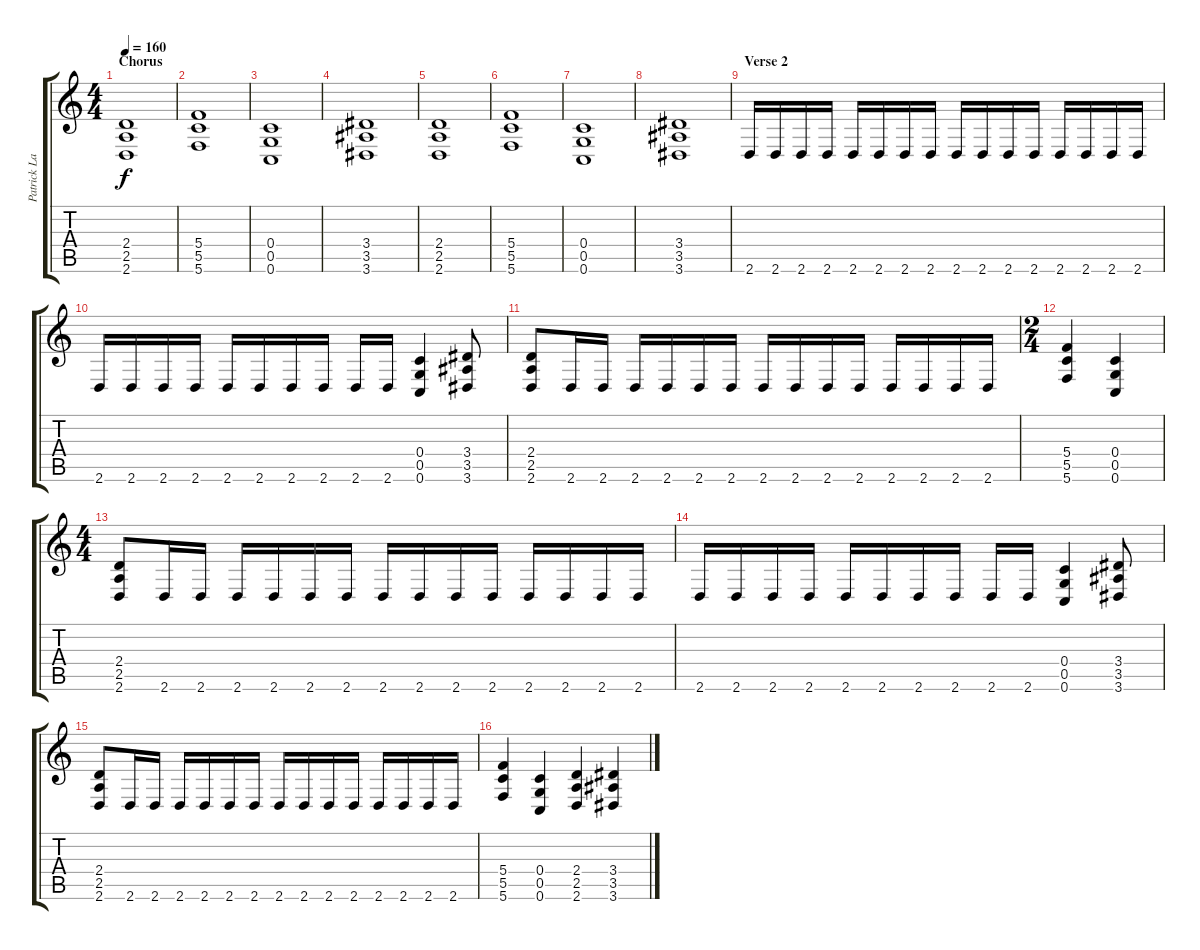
\track ("Patrick Lachman" "Patrick La") {instrument distortionguitar}
\staff {score tabs}
\tuning (D4 A3 F3 C3 G2 C2) {hide}
\ts (4 4)
\section ("" "Chorus")
\tempo 160
\clef g2
\ks c
(2.4 2.5 2.6).1{dy f} |
(5.4 5.5 5.6).1 |
(0.4 0.5 0.6).1 |
(3.4 3.5 3.6).1 |
(2.4 2.5 2.6).1 |
(5.4 5.5 5.6).1 |
(0.4 0.5 0.6).1 |
(3.4 3.5 3.6).1 |
\section ("" "Verse 2")
2.6.16 2.6.16 2.6.16 2.6.16 2.6.16 2.6.16 2.6.16 2.6.16 2.6.16 2.6.16 2.6.16 2.6.16 2.6.16 2.6.16 2.6.16 2.6.16 |
2.6.16 2.6.16 2.6.16 2.6.16 2.6.16 2.6.16 2.6.16 2.6.16 2.6.16 2.6.16 (0.4 0.5 0.6).4 (3.4 3.5 3.6).8 |
(2.4 2.5 2.6).8 2.6.16 2.6.16 2.6.16 2.6.16 2.6.16 2.6.16 2.6.16 2.6.16 2.6.16 2.6.16 2.6.16 2.6.16 2.6.16 2.6.16 |
\ts (2 4)
(5.4 5.5 5.6).4 (0.4 0.5 0.6).4 |
\ts (4 4)
(2.4 2.5 2.6).8 2.6.16 2.6.16 2.6.16 2.6.16 2.6.16 2.6.16 2.6.16 2.6.16 2.6.16 2.6.16 2.6.16 2.6.16 2.6.16 2.6.16 |
2.6.16 2.6.16 2.6.16 2.6.16 2.6.16 2.6.16 2.6.16 2.6.16 2.6.16 2.6.16 (0.4 0.5 0.6).4 (3.4 3.5 3.6).8 |
(2.4 2.5 2.6).8 2.6.16 2.6.16 2.6.16 2.6.16 2.6.16 2.6.16 2.6.16 2.6.16 2.6.16 2.6.16 2.6.16 2.6.16 2.6.16 2.6.16 |
(5.4 5.5 5.6).4 (0.4 0.5 0.6).4 (2.4 2.5 2.6).4 (3.4 3.5 3.6).4
